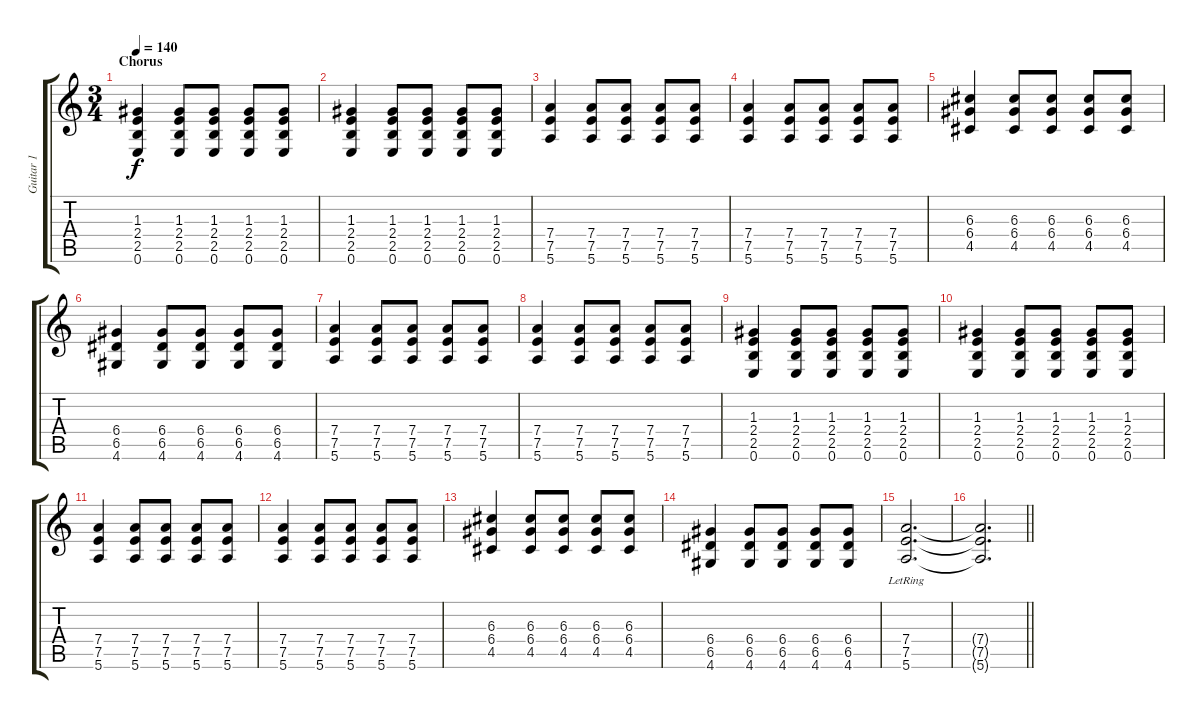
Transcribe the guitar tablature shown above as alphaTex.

\track ("Guitar 1" "Guitar 1") {instrument distortionguitar}
\staff {score tabs}
\tuning (E4 B3 G3 D3 A2 E2) {hide}
\ts (3 4)
\section ("" "Chorus")
\tempo 140
\clef g2
\ks c
(1.3 2.4 2.5 0.6).4{dy f} (1.3 2.4 2.5 0.6).8 (1.3 2.4 2.5 0.6).8 (1.3 2.4 2.5 0.6).8 (1.3 2.4 2.5 0.6).8 |
(1.3 2.4 2.5 0.6).4 (1.3 2.4 2.5 0.6).8 (1.3 2.4 2.5 0.6).8 (1.3 2.4 2.5 0.6).8 (1.3 2.4 2.5 0.6).8 |
(7.4 7.5 5.6).4 (7.4 7.5 5.6).8 (7.4 7.5 5.6).8 (7.4 7.5 5.6).8 (7.4 7.5 5.6).8 |
(7.4 7.5 5.6).4 (7.4 7.5 5.6).8 (7.4 7.5 5.6).8 (7.4 7.5 5.6).8 (7.4 7.5 5.6).8 |
(6.3 6.4 4.5).4 (6.3 6.4 4.5).8 (6.3 6.4 4.5).8 (6.3 6.4 4.5).8 (6.3 6.4 4.5).8 |
(6.4 6.5 4.6).4 (6.4 6.5 4.6).8 (6.4 6.5 4.6).8 (6.4 6.5 4.6).8 (6.4 6.5 4.6).8 |
(7.4 7.5 5.6).4 (7.4 7.5 5.6).8 (7.4 7.5 5.6).8 (7.4 7.5 5.6).8 (7.4 7.5 5.6).8 |
(7.4 7.5 5.6).4 (7.4 7.5 5.6).8 (7.4 7.5 5.6).8 (7.4 7.5 5.6).8 (7.4 7.5 5.6).8 |
(1.3 2.4 2.5 0.6).4 (1.3 2.4 2.5 0.6).8 (1.3 2.4 2.5 0.6).8 (1.3 2.4 2.5 0.6).8 (1.3 2.4 2.5 0.6).8 |
(1.3 2.4 2.5 0.6).4 (1.3 2.4 2.5 0.6).8 (1.3 2.4 2.5 0.6).8 (1.3 2.4 2.5 0.6).8 (1.3 2.4 2.5 0.6).8 |
(7.4 7.5 5.6).4 (7.4 7.5 5.6).8 (7.4 7.5 5.6).8 (7.4 7.5 5.6).8 (7.4 7.5 5.6).8 |
(7.4 7.5 5.6).4 (7.4 7.5 5.6).8 (7.4 7.5 5.6).8 (7.4 7.5 5.6).8 (7.4 7.5 5.6).8 |
(6.3 6.4 4.5).4 (6.3 6.4 4.5).8 (6.3 6.4 4.5).8 (6.3 6.4 4.5).8 (6.3 6.4 4.5).8 |
(6.4 6.5 4.6).4 (6.4 6.5 4.6).8 (6.4 6.5 4.6).8 (6.4 6.5 4.6).8 (6.4 6.5 4.6).8 |
(7.4{lr} 7.5{lr} 5.6{lr}).2{d} |
\barLineRight lightlight
(7.4{t} 7.5{t} 5.6{t}).2{d}
